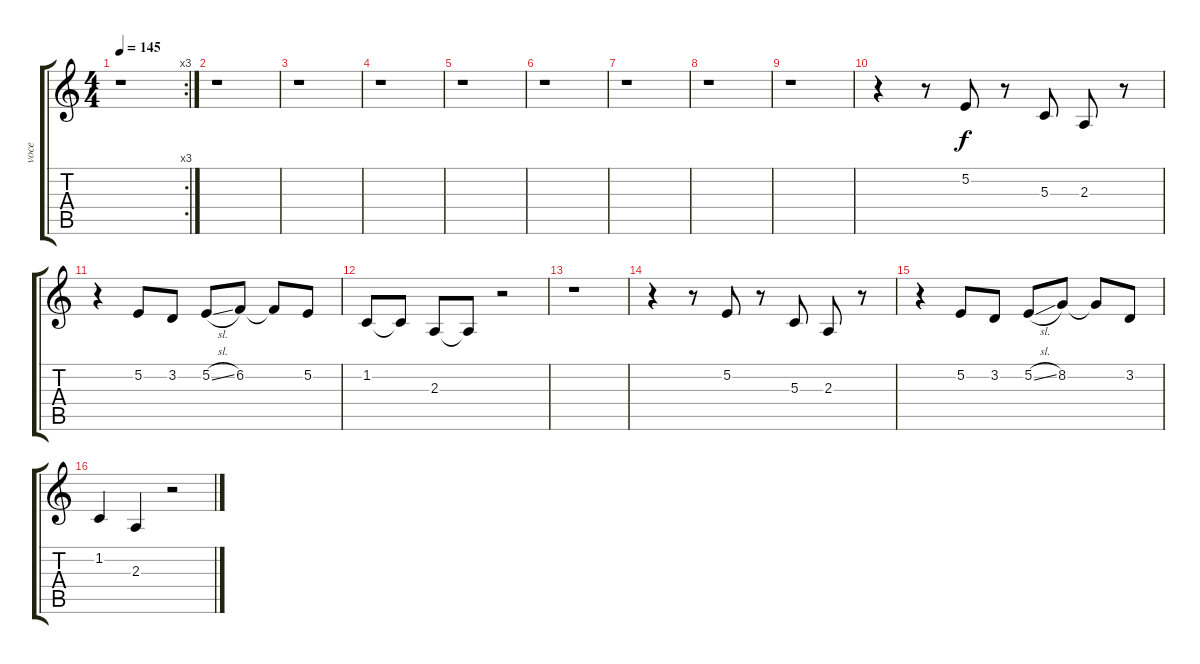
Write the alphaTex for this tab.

\track ("voce" "voce") {instrument lead2sawtooth}
\staff {score tabs}
\tuning (E4 B3 G3 D3 A2 E2) {hide}
\rc 3
\ts (4 4)
\tempo 145
\clef g2
\ks c
r.1{dy f} |
r.1 |
r.1 |
r.1 |
r.1 |
r.1 |
r.1 |
r.1 |
r.1 |
r.4 r.8 5.2.8 r.8 5.3.8 2.3.8 r.8 |
r.4 5.2.8 3.2.8 5.2{sl}.8 6.2.8 6.2{t}.8 5.2.8 |
1.2.8 1.2{t}.8 2.3.8 2.3{t}.8 r.2 |
r.1 |
r.4 r.8 5.2.8 r.8 5.3.8 2.3.8 r.8 |
r.4 5.2.8 3.2.8 5.2{sl}.8 8.2.8 8.2{t}.8 3.2.8 |
1.2.4 2.3.4 r.2
